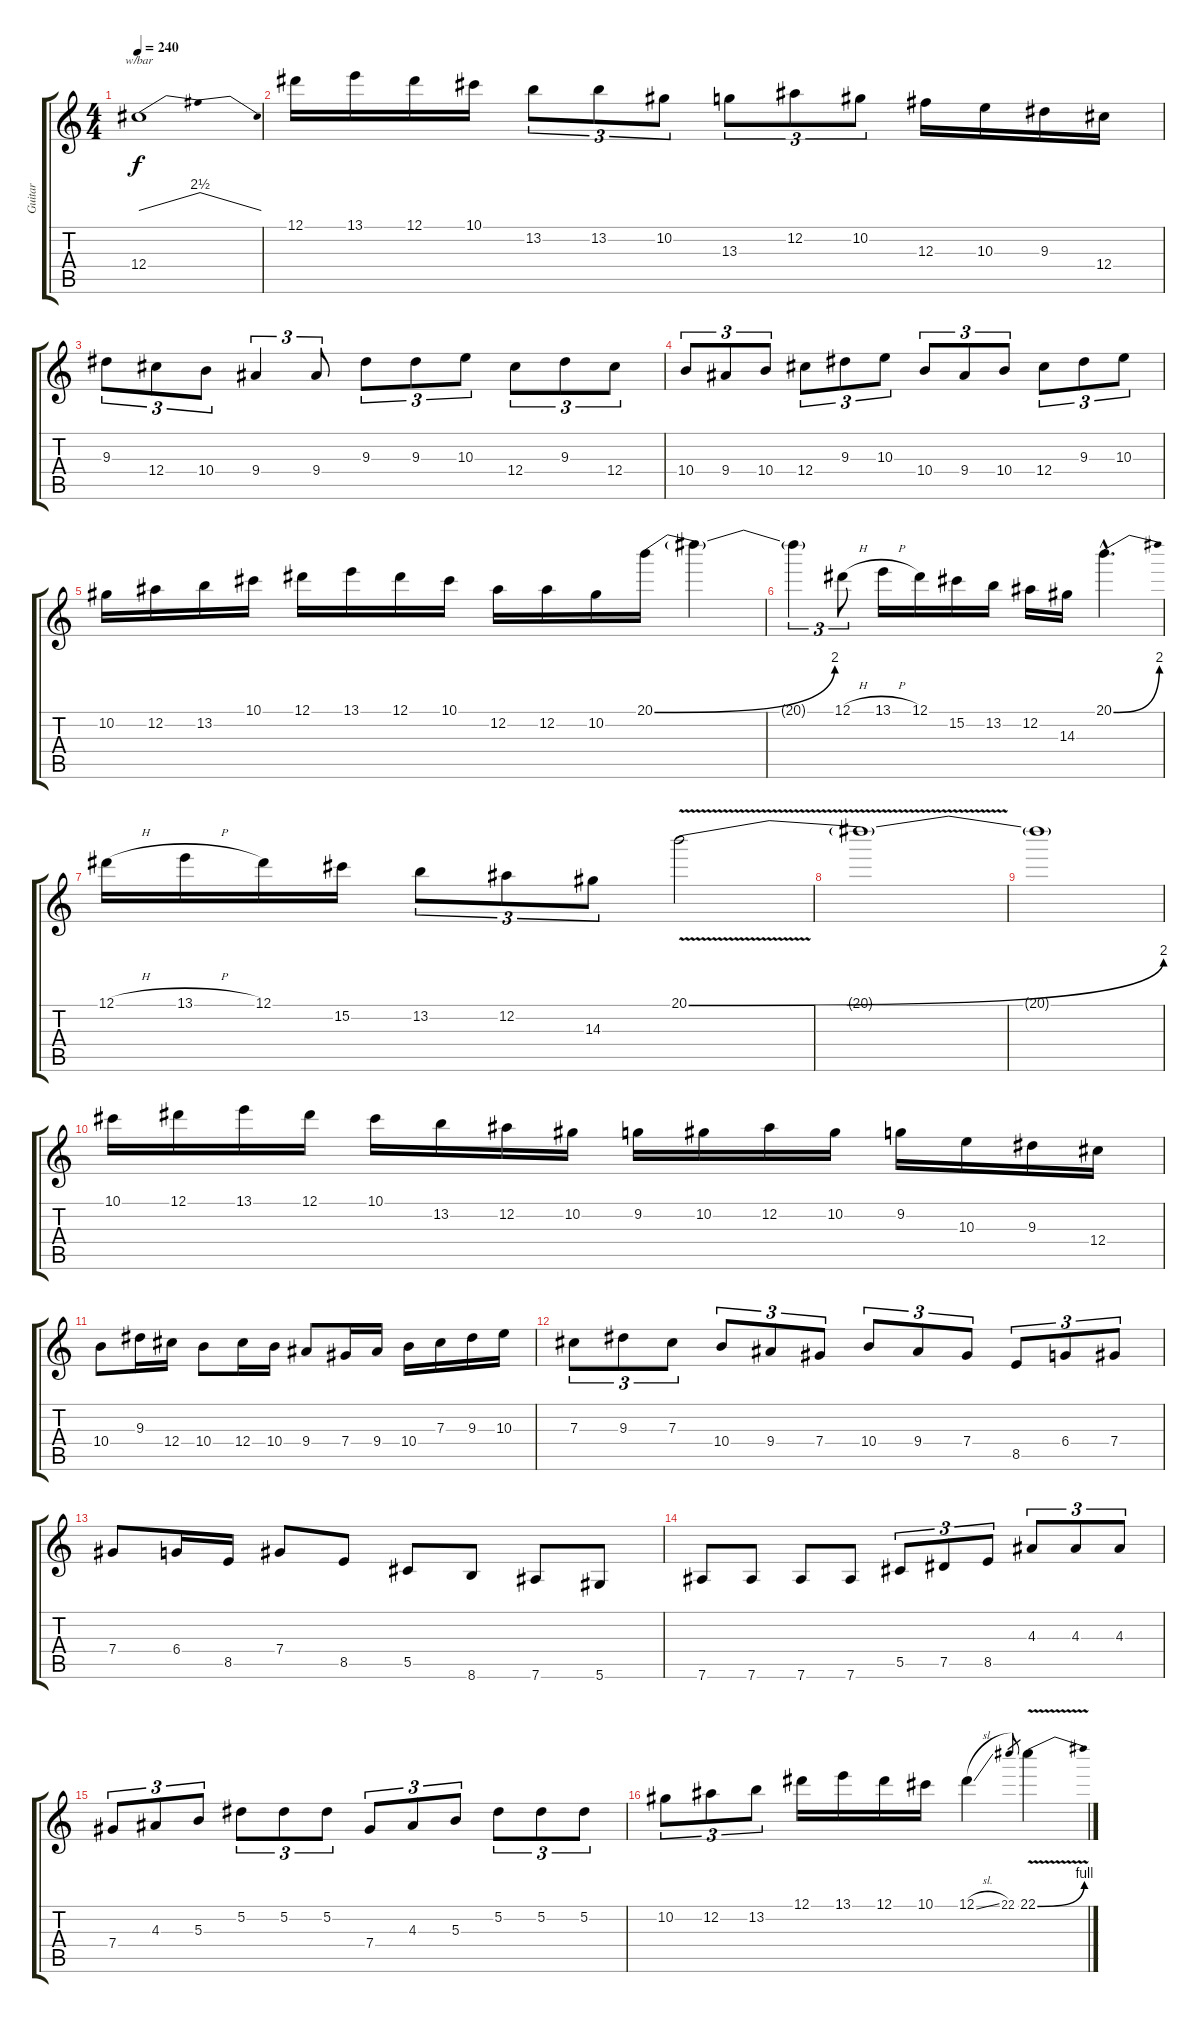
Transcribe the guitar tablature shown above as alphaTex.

\track ("Guitar" "Guitar") {instrument distortionguitar}
\staff {score tabs}
\tuning (Eb4 Bb3 Gb3 Db3 Ab2 Eb2) {hide}
\ts (4 4)
\tempo 240
\clef g2
\ks c
12.4.1{tbe (dip default 0 0 30 10 60 0) dy f} |
12.1.16 13.1.16 12.1.16 10.1.16 13.2.8{tu (3 2)} 13.2.8{tu (3 2)} 10.2.8{tu (3 2)} 13.3.8{tu (3 2)} 12.2.8{tu (3 2)} 10.2.8{tu (3 2)} 12.3.16 10.3.16 9.3.16 12.4.16 |
9.3.8{tu (3 2)} 12.4.8{tu (3 2)} 10.4.8{tu (3 2)} 9.4.4{tu (3 2)} 9.4.8{tu (3 2)} 9.3.8{tu (3 2)} 9.3.8{tu (3 2)} 10.3.8{tu (3 2)} 12.4.8{tu (3 2)} 9.3.8{tu (3 2)} 12.4.8{tu (3 2)} |
10.4.8{tu (3 2)} 9.4.8{tu (3 2)} 10.4.8{tu (3 2)} 12.4.8{tu (3 2)} 9.3.8{tu (3 2)} 10.3.8{tu (3 2)} 10.4.8{tu (3 2)} 9.4.8{tu (3 2)} 10.4.8{tu (3 2)} 12.4.8{tu (3 2)} 9.3.8{tu (3 2)} 10.3.8{tu (3 2)} |
10.2.16 12.2.16 13.2.16 10.1.16 12.1.16 13.1.16 12.1.16 10.1.16 12.2.16 12.2.16 10.2.16 20.1{be (bend 0 0 60 8)}.16 20.1{t}.4 |
20.1{t}.4{tu (3 2)} 12.1{h}.8{tu (3 2)} 13.1{h}.16 12.1.16 15.2.16 13.2.16 12.2.16 14.3.16 20.1{be (bend 0 0 60 8) hac}.4{d} |
12.1{h}.16 13.1{h}.16 12.1.16 15.2.16 13.2.8{tu (3 2)} 12.2.8{tu (3 2)} 14.3.8{tu (3 2)} 20.1{be (bend 0 0 60 8) v}.2 |
20.1{t}.1 |
20.1{t}.1 |
10.1.16 12.1.16 13.1.16 12.1.16 10.1.16 13.2.16 12.2.16 10.2.16 9.2.16 10.2.16 12.2.16 10.2.16 9.2.16 10.3.16 9.3.16 12.4.16 |
10.4.8 9.3.16 12.4.16 10.4.8 12.4.16 10.4.16 9.4.8 7.4.16 9.4.16 10.4.16 7.3.16 9.3.16 10.3.16 |
7.3.8{tu (3 2)} 9.3.8{tu (3 2)} 7.3.8{tu (3 2)} 10.4.8{tu (3 2)} 9.4.8{tu (3 2)} 7.4.8{tu (3 2)} 10.4.8{tu (3 2)} 9.4.8{tu (3 2)} 7.4.8{tu (3 2)} 8.5.8{tu (3 2)} 6.4.8{tu (3 2)} 7.4.8{tu (3 2)} |
7.4.8 6.4.16 8.5.16 7.4.8 8.5.8 5.5.8 8.6.8 7.6.8 5.6.8 |
7.6.8 7.6.8 7.6.8 7.6.8 5.5.8{tu (3 2)} 7.5.8{tu (3 2)} 8.5.8{tu (3 2)} 4.3.8{tu (3 2)} 4.3.8{tu (3 2)} 4.3.8{tu (3 2)} |
7.4.8{tu (3 2)} 4.3.8{tu (3 2)} 5.3.8{tu (3 2)} 5.2.8{tu (3 2)} 5.2.8{tu (3 2)} 5.2.8{tu (3 2)} 7.4.8{tu (3 2)} 4.3.8{tu (3 2)} 5.3.8{tu (3 2)} 5.2.8{tu (3 2)} 5.2.8{tu (3 2)} 5.2.8{tu (3 2)} |
10.2.8{tu (3 2)} 12.2.8{tu (3 2)} 13.2.8{tu (3 2)} 12.1.16 13.1.16 12.1.16 10.1.16 12.1{sl}.4 22.1.8{gr} 22.1{be (bend 0 0 60 4) v}.4
